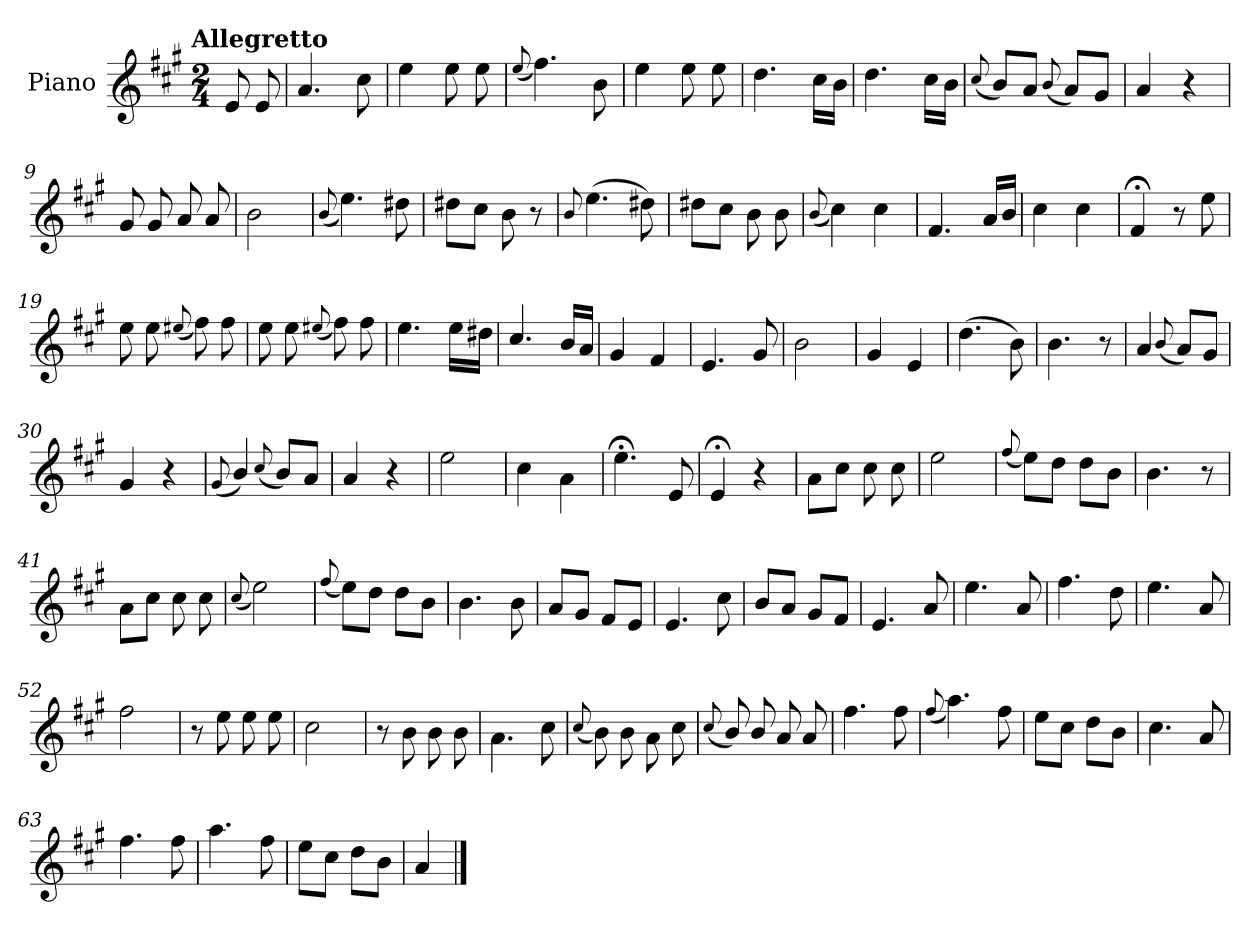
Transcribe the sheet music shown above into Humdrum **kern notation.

**kern
*part1
*staff1
*I"Piano
*I'Pno.
*clefG2
*k[f#c#g#]
!!LO:TX:omd:t=Allegretto
*M2/4
*MM116
=
8e/
8e/
=1
4.a/
8cc#\
=2
4ee\
8ee\
8ee\
=3
(<8qqee/
4.ff#\)
8b\
=4
4ee\
8ee\
8ee\
=5
4.dd\
16cc#\LL
16b\JJ
!!LO:LB:g=z
=6
4.dd\
16cc#\LL
16b\JJ
=7
(<8qqcc#/
8b/L)
8a/J
(<8qqb/
8a/L)
8g#/J
=8
4a/
4r
=9
8g#/
8g#/
8a/
8a/
=10
2b\
=11
(<8qqb/
4.ee\)
8dd#X\
=12
8dd#X\L
8cc#\J
8b\
8r
!!LO:LB:g=z
=13
8qqb/
(>4.ee\
8dd#X\)
=14
8dd#X\L
8cc#\J
8b\
8b\
=15
(<8qqb/
4cc#\)
4cc#\
=16
4.f#/
16a/LL
16b/JJ
=17
4cc#\
4cc#\
=18
4f#;</
8r
8ee\
=19
8ee\
8ee\
(<8qqee#X/
8ff#\)
8ff#\
!!LO:LB:g=z
=20
8ee\
8ee\
(<8qqee#X/
8ff#\)
8ff#\
=21
4.ee\
16ee\LL
16dd#X\JJ
=22
4.cc#/
16b/LL
16a/JJ
=23
4g#/
4f#/
=24
4.e/
8g#/
=25
2b\
=26
4g#/
4e/
=27
(>4.dd\
8b\)
!!LO:LB:g=z
=28
4.b\
8r
=29
4a/
(<8qqb/
8a/L)
8g#/J
=30
4g#/
4r
=31
(<8qqg#/
4b/)
(<8qqcc#/
8b/L)
8a/J
=32
4a/
4r
=33
2ee\
=34
4cc#\
4a\
=35
4.ee;<\
8e/
=36
4e;</
4r
!!LO:LB:g=z
=37
8a\L
8cc#\J
8cc#\
8cc#\
=38
2ee\
=39
(<8qqff#/
8ee\L)
8dd\J
8dd\L
8b\J
=40
4.b\
8r
=41
8a\L
8cc#\J
8cc#\
8cc#\
=42
(<8qqcc#/
2ee\)
=43
(<8qqff#/
8ee\L)
8dd\J
8dd\L
8b\J
!!LO:LB:g=z
=44
4.b\
8b\
=45
8a/L
8g#/J
8f#/L
8e/J
=46
4.e/
8cc#\
=47
8b/L
8a/J
8g#/L
8f#/J
=48
4.e/
8a/
=49
4.ee\
8a/
=50
4.ff#\
8dd\
=51
4.ee\
8a/
!!LO:LB:g=z
=52
2ff#\
=53
8r
8ee\
8ee\
8ee\
=54
2cc#\
=55
8r
8b\
8b\
8b\
=56
4.a\
8cc#\
=57
(<8qqcc#/
8b\)
8b\
8a\
8cc#\
=58
(<8qqcc#/
8b/)
8b/
8a/
8a/
=59
4.ff#\
8ff#\
!!LO:LB:g=z
=60
(<8qqff#/
4.aa\)
8ff#\
=61
8ee\L
8cc#\J
8dd\L
8b\J
=62
4.cc#\
8a/
=63
4.ff#\
8ff#\
=64
4.aa\
8ff#\
=65
8ee\L
8cc#\J
8dd\L
8b\J
=66
4a/
==
*-
